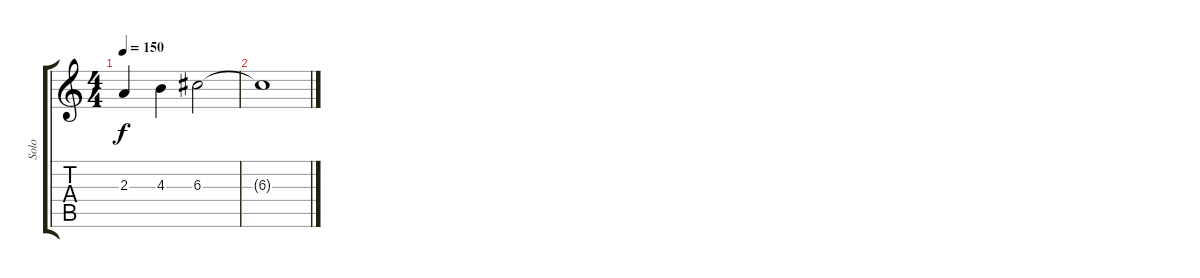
\track ("Solo" "Solo") {instrument distortionguitar}
\staff {score tabs}
\tuning (E4 B3 G3 D3 A2 E2) {hide}
\ts (4 4)
\tempo 150
\clef g2
\ks c
2.3.4{dy f} 4.3.4 6.3.2 |
6.3{t}.1
